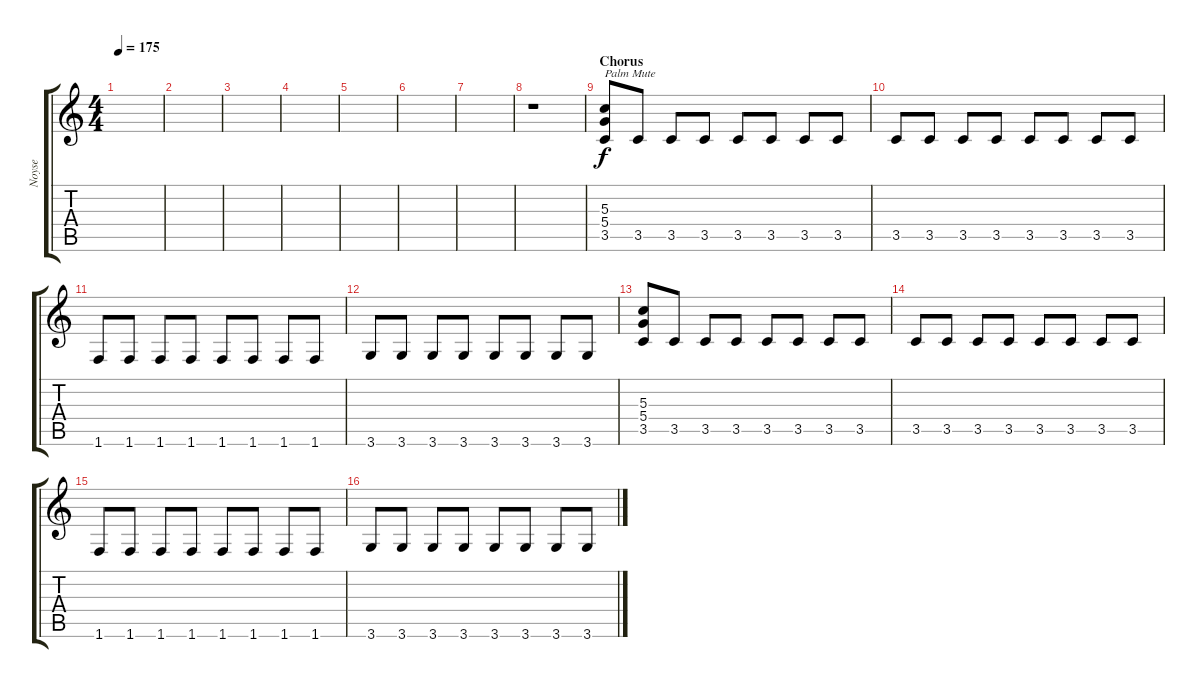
\track ("Noyse" "Noyse") {instrument distortionguitar}
\staff {score tabs}
\tuning (E4 B3 G3 D3 A2 E2) {hide}
\ts (4 4)
\section ("" "")
\tempo 175
\clef g2
\ks c
|
|
|
|
|
|
|
r.1 |
\section ("" "Chorus")
(5.3 5.4 3.5).8{txt "Palm Mute "} 3.5.8 3.5.8 3.5.8 3.5.8 3.5.8 3.5.8 3.5.8 |
3.5.8 3.5.8 3.5.8 3.5.8 3.5.8 3.5.8 3.5.8 3.5.8 |
1.6.8 1.6.8 1.6.8 1.6.8 1.6.8 1.6.8 1.6.8 1.6.8 |
3.6.8 3.6.8 3.6.8 3.6.8 3.6.8 3.6.8 3.6.8 3.6.8 |
(5.3 5.4 3.5).8 3.5.8 3.5.8 3.5.8 3.5.8 3.5.8 3.5.8 3.5.8 |
3.5.8 3.5.8 3.5.8 3.5.8 3.5.8 3.5.8 3.5.8 3.5.8 |
1.6.8 1.6.8 1.6.8 1.6.8 1.6.8 1.6.8 1.6.8 1.6.8 |
3.6.8 3.6.8 3.6.8 3.6.8 3.6.8 3.6.8 3.6.8 3.6.8
